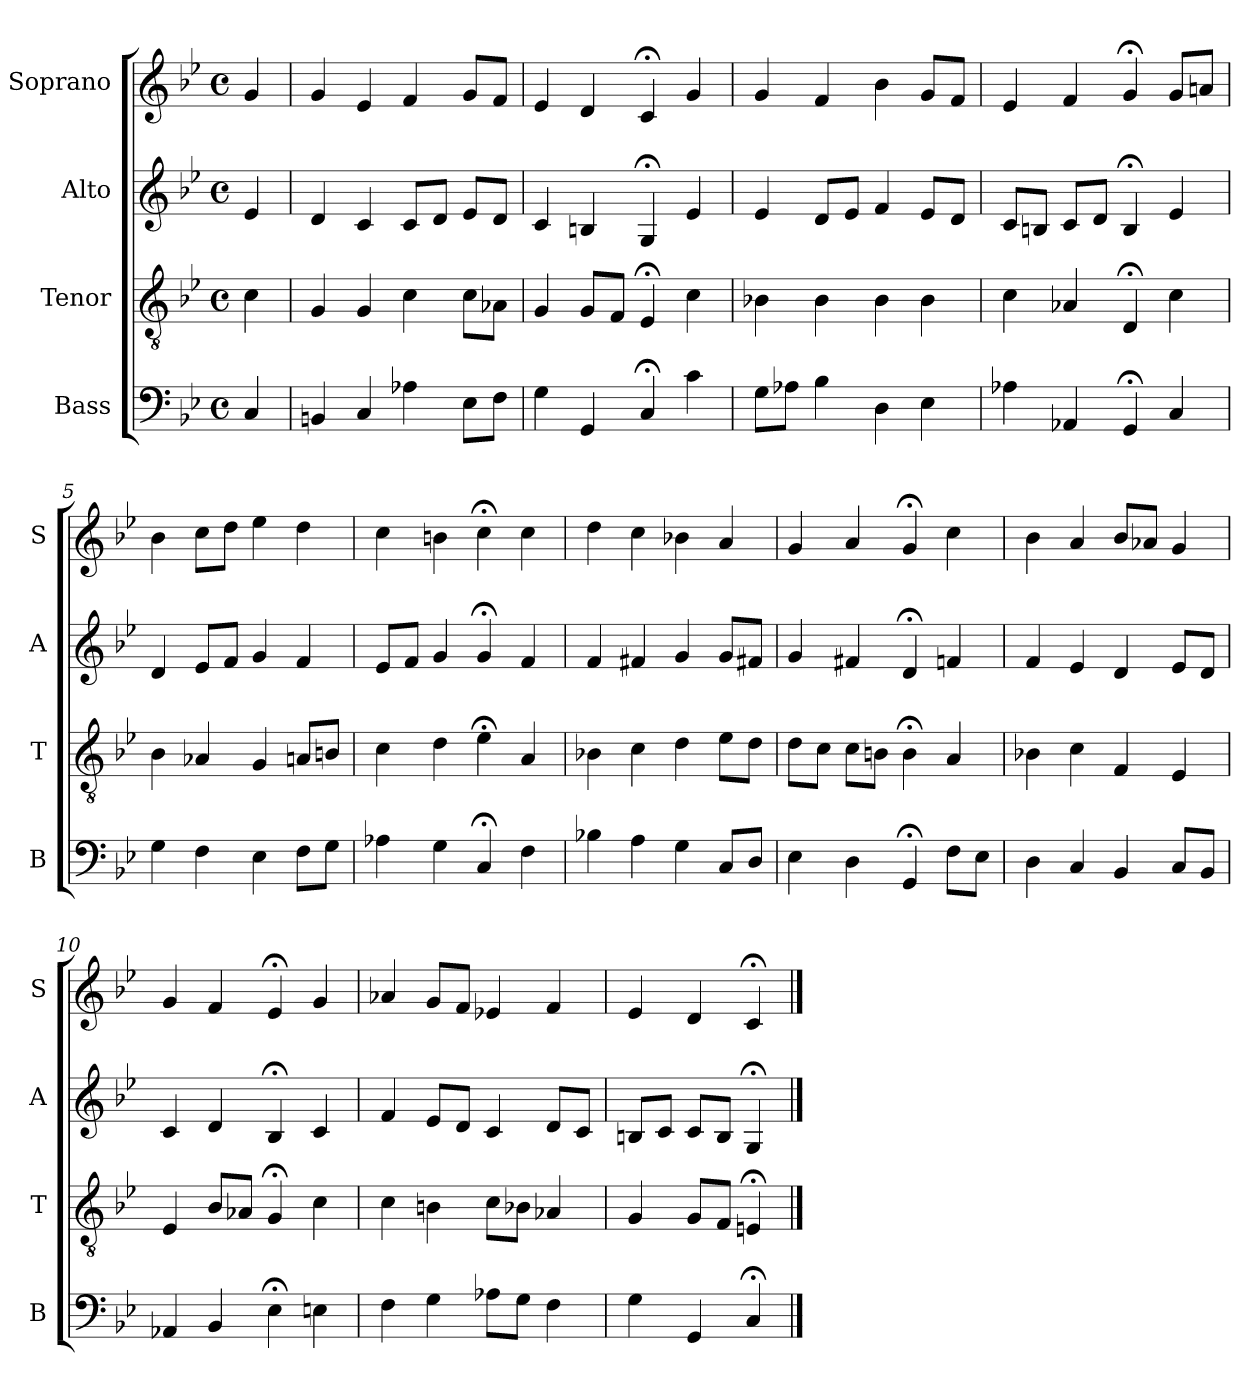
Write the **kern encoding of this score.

**kern	**kern	**kern	**kern
*part4	*part3	*part2	*part1
*staff4	*staff3	*staff2	*staff1
*I"Bass	*I"Tenor	*I"Alto	*I"Soprano
*I'B	*I'T	*I'A	*I'S
*clefF4	*clefGv2	*clefG2	*clefG2
*k[b-e-]	*k[b-e-]	*k[b-e-]	*k[b-e-]
*C:dor	*C:dor	*C:dor	*C:dor
*M4/4	*M4/4	*M4/4	*M4/4
*met(c)	*met(c)	*met(c)	*met(c)
*MM100	*MM100	*MM100	*MM100
=	=	=	=
4C	4c	4e-	4g
=1	=1	=1	=1
4BBn	4G	4d	4g
4C	4G	4c	4e-
4A-X	4c	8cL	4f
.	.	8dJ	.
8E-L	8cL	8e-L	8gL
8FJ	8A-XJ	8dJ	8fJ
=2	=2	=2	=2
4G	4G	4c	4e-
4GG	8GL	4Bn	4d
.	8FJ	.	.
4C;<	4E-;<	4G;<	4c;<
4c	4c	4e-	4g
=3	=3	=3	=3
8GL	4B-X	4e-	4g
8A-XJ	.	.	.
4B-	4B-	8dL	4f
.	.	8e-J	.
4D	4B-	4f	4b-
4E-	4B-	8e-L	8gL
.	.	8dJ	8fJ
=4	=4	=4	=4
4A-X	4c	8cL	4e-
.	.	8BnJ	.
4AA-X	4A-X	8cL	4f
.	.	8dJ	.
4GG;<	4D;<	4B;<	4g;<
4C	4c	4e-	8gL
.	.	.	8anJ
=5	=5	=5	=5
4G	4B-	4d	4b-
4F	4A-X	8e-L	8ccL
.	.	8fJ	8ddJ
4E-	4G	4g	4ee-
8FL	8AnL	4f	4dd
8GJ	8BnJ	.	.
=6	=6	=6	=6
4A-X	4c	8e-L	4cc
.	.	8fJ	.
4G	4d	4g	4bn
4C;<	4e-;<	4g;<	4cc;<
4F	4A	4f	4cc
=7	=7	=7	=7
4B-X	4B-X	4f	4dd
4A	4c	4f#X	4cc
4G	4d	4g	4b-X
8CL	8e-L	8gL	4a
8DJ	8dJ	8f#XJ	.
=8	=8	=8	=8
4E-	8dL	4g	4g
.	8cJ	.	.
4D	8cL	4f#X	4a
.	8BnJ	.	.
4GG;<	4B;<	4d;<	4g;<
8FL	4A	4fn	4cc
8E-J	.	.	.
=9	=9	=9	=9
4D	4B-X	4f	4b-
4C	4c	4e-	4a
4BB-	4F	4d	8b-L
.	.	.	8a-XJ
8CL	4E-	8e-L	4g
8BB-J	.	8dJ	.
=10	=10	=10	=10
4AA-X	4E-	4c	4g
4BB-	8B-L	4d	4f
.	8A-XJ	.	.
4E-;<	4G;<	4B-;<	4e-;<
4En	4c	4c	4g
=11	=11	=11	=11
4F	4c	4f	4a-X
4Gi	4Bni	8e-iL	8giL
.	.	8dJ	8fJ
8A-XL	8cL	4c	4e-X
8GJ	8B-XJ	.	.
4F	4A-X	8dL	4f
.	.	8cJ	.
=12	=12	=12	=12
4Gi	4Gi	8BniL	4e-i
.	.	8cJ	.
4GG	8GL	8cL	4d
.	8FJ	8BJ	.
4C;<	4En;<	4G;<	4c;<
==	==	==	==
*-	*-	*-	*-
